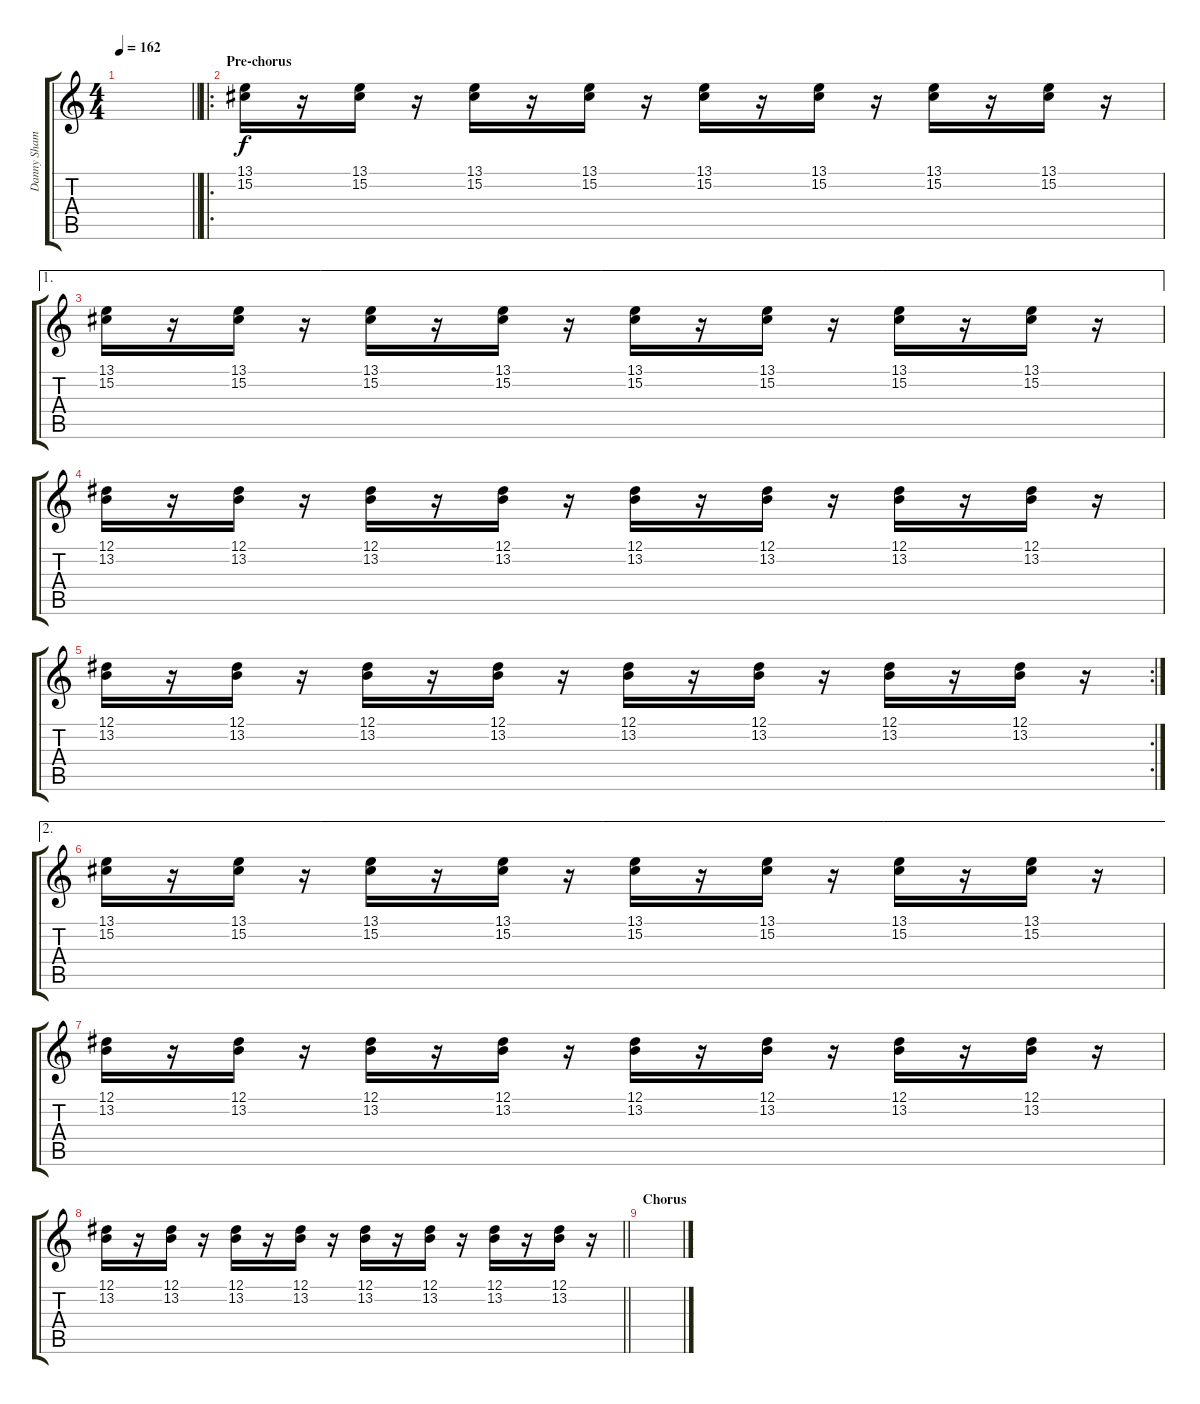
\track ("Danny Shamoun" "Danny Sham") {instrument drawbarorgan}
\staff {score tabs}
\tuning (Eb4 Bb3 Gb3 Db3 Ab2 Db2) {hide}
\ts (4 4)
\tempo 162
\clef g2
\barLineRight lightlight
\ks c
|
\ro
\section ("" "Pre-chorus")
(13.1 15.2).16 r.16 (13.1 15.2).16 r.16 (13.1 15.2).16 r.16 (13.1 15.2).16 r.16 (13.1 15.2).16 r.16 (13.1 15.2).16 r.16 (13.1 15.2).16 r.16 (13.1 15.2).16 r.16 |
\ae 1
(13.1 15.2).16 r.16 (13.1 15.2).16 r.16 (13.1 15.2).16 r.16 (13.1 15.2).16 r.16 (13.1 15.2).16 r.16 (13.1 15.2).16 r.16 (13.1 15.2).16 r.16 (13.1 15.2).16 r.16 |
(12.1 13.2).16 r.16 (12.1 13.2).16 r.16 (12.1 13.2).16 r.16 (12.1 13.2).16 r.16 (12.1 13.2).16 r.16 (12.1 13.2).16 r.16 (12.1 13.2).16 r.16 (12.1 13.2).16 r.16 |
\rc 2
(12.1 13.2).16 r.16 (12.1 13.2).16 r.16 (12.1 13.2).16 r.16 (12.1 13.2).16 r.16 (12.1 13.2).16 r.16 (12.1 13.2).16 r.16 (12.1 13.2).16 r.16 (12.1 13.2).16 r.16 |
\ae 2
(13.1 15.2).16 r.16 (13.1 15.2).16 r.16 (13.1 15.2).16 r.16 (13.1 15.2).16 r.16 (13.1 15.2).16 r.16 (13.1 15.2).16 r.16 (13.1 15.2).16 r.16 (13.1 15.2).16 r.16 |
(12.1 13.2).16 r.16 (12.1 13.2).16 r.16 (12.1 13.2).16 r.16 (12.1 13.2).16 r.16 (12.1 13.2).16 r.16 (12.1 13.2).16 r.16 (12.1 13.2).16 r.16 (12.1 13.2).16 r.16 |
\barLineRight lightlight
(12.1 13.2).16 r.16 (12.1 13.2).16 r.16 (12.1 13.2).16 r.16 (12.1 13.2).16 r.16 (12.1 13.2).16 r.16 (12.1 13.2).16 r.16 (12.1 13.2).16 r.16 (12.1 13.2).16 r.16 |
\section ("" "Chorus")
